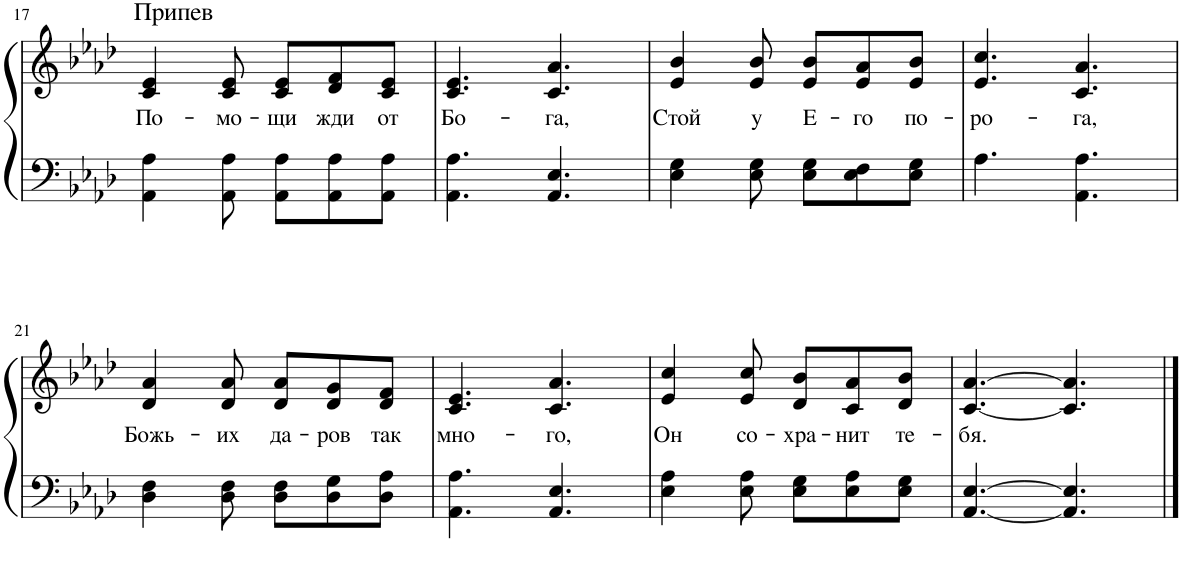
**kern	**kern	**text
*part1	*part1	*part1
*staff2	*staff1	*staff1
*I"Piano	*	*
*I'Pno.	*	*
!!LO:PB:g=z
*clefF4	*clefG2	*
*k[b-e-a-d-]	*k[b-e-a-d-]	*
*M6/8	*M6/8	*
=17	=17	=17
!	!LO:TX:a:t=Припев	!
!	!	!LO:LY:b
4AA-\ 4A-\	4c/ 4e-/	По-
!	!	!LO:LY:b
8AA-\ 8A-\	8c/ 8e-/	-мо-
!	!	!LO:LY:b
8AA-\ 8A-\L	8c/ 8e-/L	-щи
!	!	!LO:LY:b
8AA-\ 8A-\	8d-/ 8f/	жди
!	!	!LO:LY:b
8AA-\ 8A-\J	8c/ 8e-/J	от
=18	=18	=18
!	!	!LO:LY:b
4.AA-\ 4.A-\	4.c/ 4.e-/	Бо-
!	!	!LO:LY:b
4.AA-/ 4.E-/	4.c/ 4.a-/	-га,
=19	=19	=19
!	!	!LO:LY:b
4E-\ 4G\	4e-/ 4b-/	Стой
!	!	!LO:LY:b
8E-\ 8G\	8e-/ 8b-/	у
!	!	!LO:LY:b
8E-\ 8G\L	8e-/ 8b-/L	E-
!	!	!LO:LY:b
8E-\ 8F\	8e-/ 8a-/	-го
!	!	!LO:LY:b
8E-\ 8G\J	8e-/ 8b-/J	по-
=20	=20	=20
!	!	!LO:LY:b
4.A-\	4.e-/ 4.cc/	-ро-
!	!	!LO:LY:b
4.AA-\ 4.A-\	4.c/ 4.a-/	-га,
!!LO:LB:g=z
=21	=21	=21
!	!	!LO:LY:b
4D-\ 4F\	4d-/ 4a-/	Божь-
!	!	!LO:LY:b
8D-\ 8F\	8d-/ 8a-/	-их
!	!	!LO:LY:b
8D-\ 8F\L	8d-/ 8a-/L	да-
!	!	!LO:LY:b
8D-\ 8G\	8d-/ 8g/	-ров
!	!	!LO:LY:b
8D-\ 8A-\J	8d-/ 8f/J	так
=22	=22	=22
!	!	!LO:LY:b
4.AA-\ 4.A-\	4.c/ 4.e-/	мно-
!	!	!LO:LY:b
4.AA-/ 4.E-/	4.c/ 4.a-/	-го,
=23	=23	=23
!	!	!LO:LY:b
4E-\ 4A-\	4e-/ 4cc/	Он
!	!	!LO:LY:b
8E-\ 8A-\	8e-/ 8cc/	со-
!	!	!LO:LY:b
8E-\ 8G\L	8d-/ 8b-/L	-хра-
!	!	!LO:LY:b
8E-\ 8A-\	8c/ 8a-/	-нит
!	!	!LO:LY:b
8E-\ 8G\J	8d-/ 8b-/J	те-
=24	=24	=24
!	!	!LO:LY:b
[4.AA-/ [4.E-/	[4.c/ [4.a-/	-бя.
4.AA-/] 4.E-/]	4.c/] 4.a-/]	.
==	==	==
*-	*-	*-
